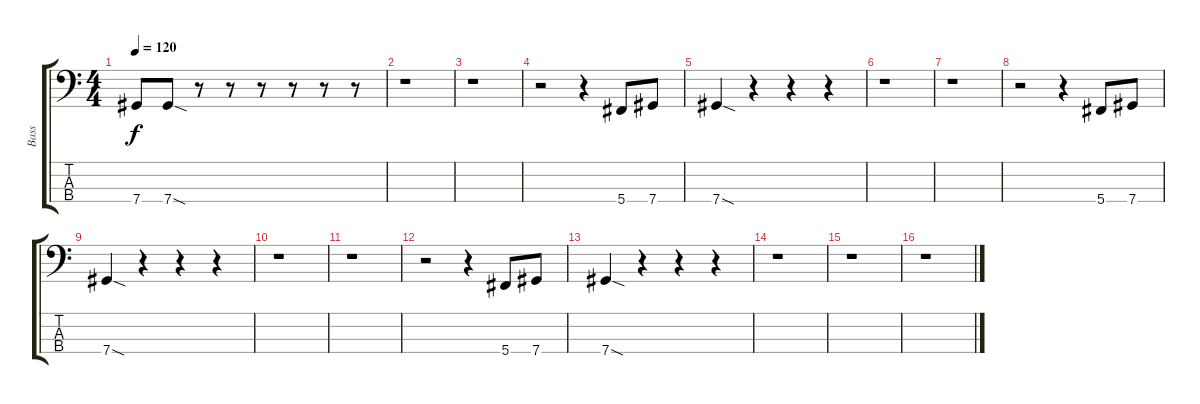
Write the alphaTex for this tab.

\track ("Bass" "Bass") {instrument electricbassfinger}
\staff {score tabs}
\tuning (Gb2 Db2 Ab1 Db1) {hide}
\ts (4 4)
\tempo 120
\clef f4
\ks c
7.4{t}.8{dy f} 7.4{sod}.8 r.8 r.8 r.8 r.8 r.8 r.8 |
r.1 |
r.1 |
r.2 r.4 5.4.8 7.4.8 |
7.4{sod}.4 r.4 r.4 r.4 |
r.1 |
r.1 |
r.2 r.4 5.4.8 7.4.8 |
7.4{sod}.4 r.4 r.4 r.4 |
r.1 |
r.1 |
r.2 r.4 5.4.8 7.4.8 |
7.4{sod}.4 r.4 r.4 r.4 |
r.1 |
r.1 |
r.1
